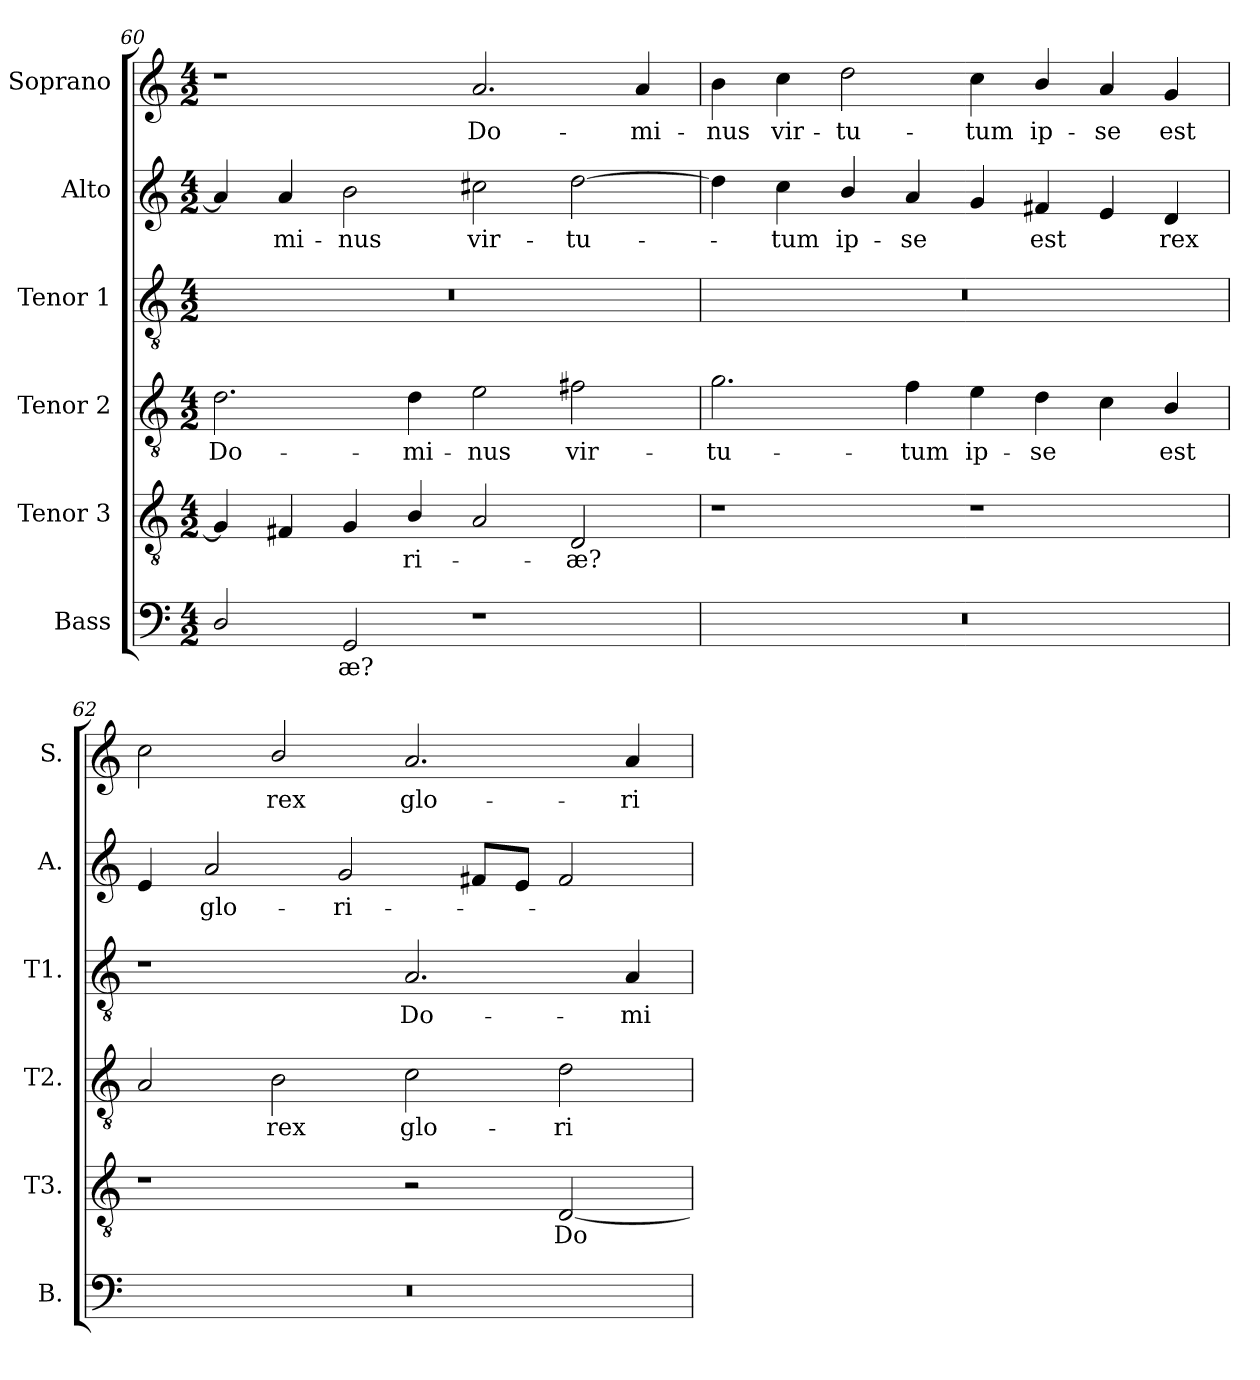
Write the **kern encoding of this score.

**kern	**text	**kern	**text	**kern	**text	**kern	**text	**kern	**text	**kern	**text
*part6	*part6	*part5	*part5	*part4	*part4	*part3	*part3	*part2	*part2	*part1	*part1
*staff6	*staff6	*staff5	*staff5	*staff4	*staff4	*staff3	*staff3	*staff2	*staff2	*staff1	*staff1
*I"Bass	*	*I"Tenor 3	*	*I"Tenor 2	*	*I"Tenor 1	*	*I"Alto	*	*I"Soprano	*
*I'B.	*	*I'T3.	*	*I'T2.	*	*I'T1.	*	*I'A.	*	*I'S.	*
*clefF4	*	*clefGv2	*	*clefGv2	*	*clefGv2	*	*clefG2	*	*clefG2	*
*	*	*ITrd7c12	*	*ITrd7c12	*	*ITrd7c12	*	*	*	*	*
*k[]	*	*k[]	*	*k[]	*	*k[]	*	*k[]	*	*k[]	*
*C:	*	*C:	*	*C:	*	*C:	*	*C:	*	*C:	*
*M4/2	*	*M4/2	*	*M4/2	*	*M4/2	*	*M4/2	*	*M4/2	*
=60	=60	=60	=60	=60	=60	=60	=60	=60	=60	=60	=60
!	!	!	!	!	!LO:LY:b:color=#000000	!LO:N:vis=1	!	!	!	!	!
2Di/	.	4GGi/]	.	2.Di\	Do-	0r	.	4ai/]	.	1r	.
!	!	!	!	!	!	!	!	!	!LO:LY:b:color=#000000	!	!
.	.	4FF#Xi/	.	.	.	.	.	4ai/	-mi-	.	.
!	!LO:LY:b:color=#000000	!	!	!	!	!	!	!	!	!	!
!	!	!	!	!	!	!	!	!	!LO:LY:b:color=#000000	!	!
2GGi/	-æ?	4GGi/	.	.	.	.	.	2bi\	-nus	.	.
!	!	!	!LO:LY:b:color=#000000	!	!	!	!	!	!	!	!
!	!	!	!	!	!LO:LY:b:color=#000000	!	!	!	!	!	!
.	.	4BBi/	-ri-	4Di\	-mi-	.	.	.	.	.	.
!	!	!	!	!	!LO:LY:b:color=#000000	!	!	!	!	!	!
!	!	!	!	!	!	!	!	!	!LO:LY:b:color=#000000	!	!
!	!	!	!	!	!	!	!	!	!	!	!LO:LY:b:color=#000000
1r	.	2AAi/	.	2Ei\	-nus	.	.	2cc#Xi\	vir-	2.ai/	Do-
!	!	!	!LO:LY:b:color=#000000	!	!	!	!	!	!	!	!
!	!	!	!	!	!LO:LY:b:color=#000000	!	!	!	!	!	!
!	!	!	!	!	!	!	!	!	!LO:LY:b:color=#000000	!	!
.	.	2DDi/	-æ?	2F#Xi\	vir-	.	.	[2ddi\	-tu-	.	.
!	!	!	!	!	!	!	!	!	!	!	!LO:LY:b:color=#000000
.	.	.	.	.	.	.	.	.	.	4ai/	-mi-
!!LO:PB:g=z
=61	=61	=61	=61	=61	=61	=61	=61	=61	=61	=61	=61
!LO:N:vis=1	!	!	!	!	!	!	!	!	!	!	!
!	!	!	!	!	!LO:LY:b:color=#000000	!LO:N:vis=1	!	!	!	!	!
!	!	!	!	!	!	!	!	!	!	!	!LO:LY:b:color=#000000
0r	.	1r	.	2.Gi\	-tu-	0r	.	4ddi\]	.	4bi\	-nus
!	!	!	!	!	!	!	!	!	!LO:LY:b:color=#000000	!	!
!	!	!	!	!	!	!	!	!	!	!	!LO:LY:b:color=#000000
.	.	.	.	.	.	.	.	4cci\	-tum	4cci\	vir-
!	!	!	!	!	!	!	!	!	!LO:LY:b:color=#000000	!	!
!	!	!	!	!	!	!	!	!	!	!	!LO:LY:b:color=#000000
.	.	.	.	.	.	.	.	4bi/	ip-	2ddi\	-tu-
!	!	!	!	!	!LO:LY:b:color=#000000	!	!	!	!	!	!
!	!	!	!	!	!	!	!	!	!LO:LY:b:color=#000000	!	!
.	.	.	.	4Fi\	-tum	.	.	4ai/	-se	.	.
!	!	!	!	!	!LO:LY:b:color=#000000	!	!	!	!	!	!
!	!	!	!	!	!	!	!	!	!	!	!LO:LY:b:color=#000000
.	.	1r	.	4Ei\	ip-	.	.	4gi/	.	4cci\	-tum
!	!	!	!	!	!LO:LY:b:color=#000000	!	!	!	!	!	!
!	!	!	!	!	!	!	!	!	!LO:LY:b:color=#000000	!	!
!	!	!	!	!	!	!	!	!	!	!	!LO:LY:b:color=#000000
.	.	.	.	4Di\	-se	.	.	4f#Xi/	est	4bi/	ip-
!	!	!	!	!	!	!	!	!	!	!	!LO:LY:b:color=#000000
.	.	.	.	4Ci\	.	.	.	4ei/	.	4ai/	-se
!	!	!	!	!	!LO:LY:b:color=#000000	!	!	!	!	!	!
!	!	!	!	!	!	!	!	!	!LO:LY:b:color=#000000	!	!
!	!	!	!	!	!	!	!	!	!	!	!LO:LY:b:color=#000000
.	.	.	.	4BBi/	est	.	.	4di/	rex	4gi/	est
=62	=62	=62	=62	=62	=62	=62	=62	=62	=62	=62	=62
!LO:N:vis=1	!	!	!	!	!	!	!	!	!	!	!
0r	.	1r	.	2AAi/	.	1r	.	4ei/	.	2cci\	.
!	!	!	!	!	!	!	!	!	!LO:LY:b:color=#000000	!	!
.	.	.	.	.	.	.	.	2ai/	glo-	.	.
!	!	!	!	!	!LO:LY:b:color=#000000	!	!	!	!	!	!
!	!	!	!	!	!	!	!	!	!	!	!LO:LY:b:color=#000000
.	.	.	.	2BBi\	rex	.	.	.	.	2bi/	rex
!	!	!	!	!	!	!	!	!	!LO:LY:b:color=#000000	!	!
.	.	.	.	.	.	.	.	2gi/	-ri-	.	.
!	!	!	!	!	!LO:LY:b:color=#000000	!	!	!	!	!	!
!	!	!	!	!	!	!	!LO:LY:b:color=#000000	!	!	!	!
!	!	!	!	!	!	!	!	!	!	!	!LO:LY:b:color=#000000
.	.	2r	.	2Ci\	glo-	2.AAi/	Do-	.	.	2.ai/	glo-
.	.	.	.	.	.	.	.	8f#Xi/L	.	.	.
.	.	.	.	.	.	.	.	8ei/J	.	.	.
!	!	!	!LO:LY:b:color=#000000	!	!	!	!	!	!	!	!
!	!	!	!	!	!LO:LY:b:color=#000000	!	!	!	!	!	!
.	.	[2DDi/	Do-	2Di\	-ri-	.	.	2f#i/	.	.	.
!	!	!	!	!	!	!	!LO:LY:b:color=#000000	!	!	!	!
!	!	!	!	!	!	!	!	!	!	!	!LO:LY:b:color=#000000
.	.	.	.	.	.	4AAi/	-mi-	.	.	4ai/	-ri-
=	=	=	=	=	=	=	=	=	=	=	=
*-	*-	*-	*-	*-	*-	*-	*-	*-	*-	*-	*-
